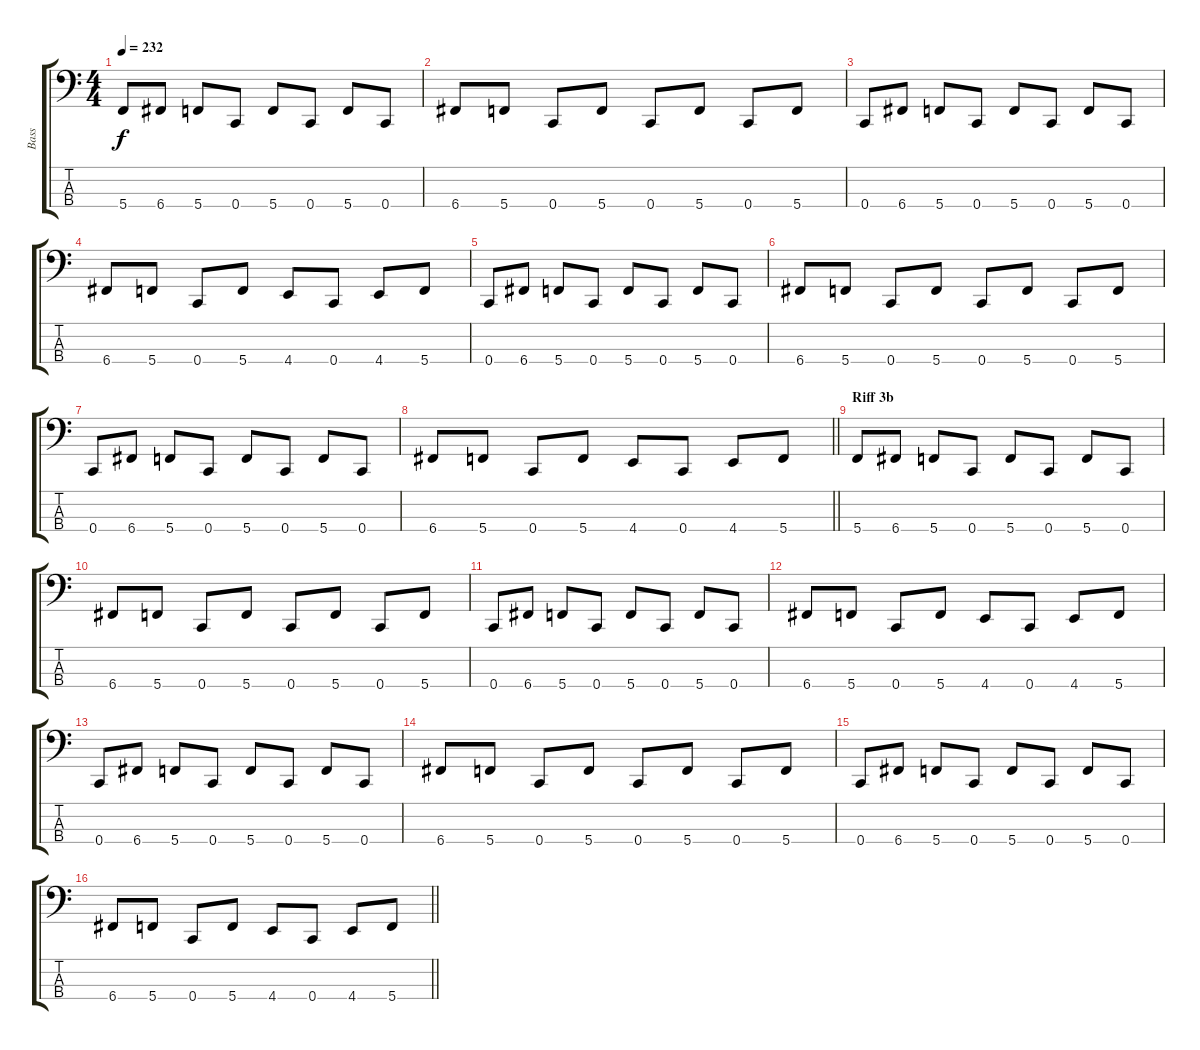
\track ("Bass" "Bass") {instrument electricbassfinger}
\staff {score tabs}
\tuning (Eb2 Bb1 F1 C1) {hide}
\ts (4 4)
\tempo 232
\clef f4
\ks c
5.4{t}.8{dy f} 6.4.8 5.4.8 0.4.8 5.4.8 0.4.8 5.4.8 0.4.8 |
6.4.8 5.4.8 0.4.8 5.4.8 0.4.8 5.4.8 0.4.8 5.4.8 |
0.4.8 6.4.8 5.4.8 0.4.8 5.4.8 0.4.8 5.4.8 0.4.8 |
6.4.8 5.4.8 0.4.8 5.4.8 4.4.8 0.4.8 4.4.8 5.4.8 |
0.4.8 6.4.8 5.4.8 0.4.8 5.4.8 0.4.8 5.4.8 0.4.8 |
6.4.8 5.4.8 0.4.8 5.4.8 0.4.8 5.4.8 0.4.8 5.4.8 |
0.4.8 6.4.8 5.4.8 0.4.8 5.4.8 0.4.8 5.4.8 0.4.8 |
\barLineRight lightlight
6.4.8 5.4.8 0.4.8 5.4.8 4.4.8 0.4.8 4.4.8 5.4.8 |
\section ("" "Riff 3b")
5.4.8 6.4.8 5.4.8 0.4.8 5.4.8 0.4.8 5.4.8 0.4.8 |
6.4.8 5.4.8 0.4.8 5.4.8 0.4.8 5.4.8 0.4.8 5.4.8 |
0.4.8 6.4.8 5.4.8 0.4.8 5.4.8 0.4.8 5.4.8 0.4.8 |
6.4.8 5.4.8 0.4.8 5.4.8 4.4.8 0.4.8 4.4.8 5.4.8 |
0.4.8 6.4.8 5.4.8 0.4.8 5.4.8 0.4.8 5.4.8 0.4.8 |
6.4.8 5.4.8 0.4.8 5.4.8 0.4.8 5.4.8 0.4.8 5.4.8 |
0.4.8 6.4.8 5.4.8 0.4.8 5.4.8 0.4.8 5.4.8 0.4.8 |
\barLineRight lightlight
6.4.8 5.4.8 0.4.8 5.4.8 4.4.8 0.4.8 4.4.8 5.4.8
